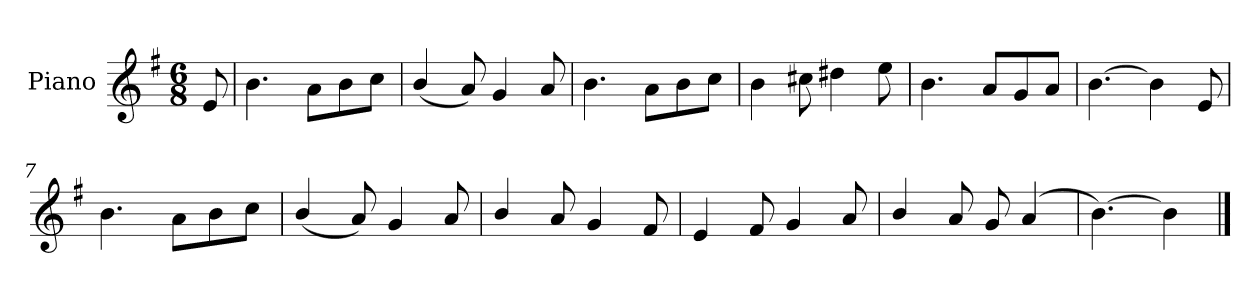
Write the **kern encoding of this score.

**kern
*part1
*staff1
*I"Piano
*I'Pno.
*clefG2
*k[f#]
*M6/8
=
8e/
=1
4.b\
8a\L
8b\
8cc\J
=2
(<4b/
8a/)
4g/
8a/
=3
4.b\
8a\L
8b\
8cc\J
!!LO:LB:g=z
=4
4b\
8cc#X\
4dd#X\
8ee\
=5
4.b\
8a/L
8g/
8a/J
=6
[4.b\
4b\]
8e/
=7
4.b\
8a\L
8b\
8cc\J
=8
(<4b/
8a/)
4g/
8a/
!!LO:LB:g=z
=9
4b/
8a/
4g/
8f#/
=10
4e/
8f#/
4g/
8a/
=11
4b/
8a/
8g/
(<4a/
=12
[4.b\)
4b\]
==
*-
